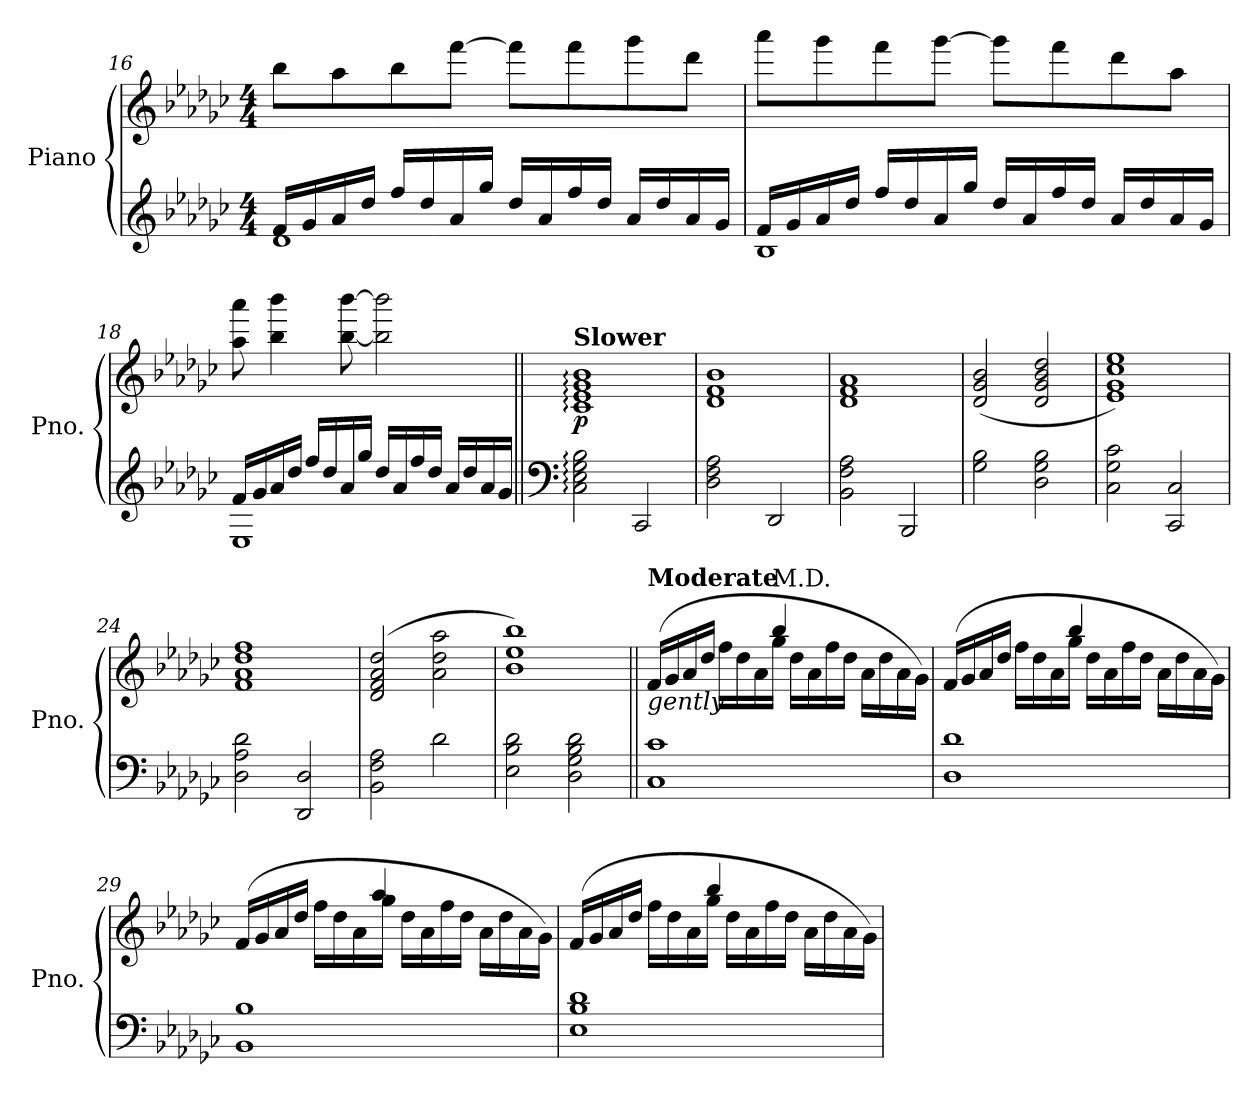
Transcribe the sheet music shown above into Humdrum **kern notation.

**kern	**kern	**dynam
*part1	*part1	*part1
*staff2	*staff1	*staff1/2
*I"Piano	*	*
*I'Pno.	*	*
*clefG2	*clefG2	*
*k[b-e-a-d-g-c-]	*k[b-e-a-d-g-c-]	*
*M4/4	*M4/4	*
=16	=16	=16
*^	*	*
16f/LL	(1d-	8bb-\L	.
16g-/	.	.	.
16a-/	.	8aa-\	.
16dd-/JJ	.	.	.
16ff/LL	.	8bb-\	.
16dd-/	.	.	.
16a-/	.	[8fff\J	.
16gg-/JJ	.	.	.
16dd-/LL	.	8fff\L]	.
16a-/	.	.	.
16ff/	.	8fff\	.
16dd-/JJ	.	.	.
16a-/LL	.	8ggg-\	.
16dd-/	.	.	.
16a-/	.	8ddd-\J	.
16g-/JJ	.	.	.
!!LO:LB:g=z
=17	=17	=17	=17
16f/LL	1B-	8aaa-\L	.
16g-/	.	.	.
16a-/	.	8ggg-\	.
16dd-/JJ	.	.	.
16ff/LL	.	8fff\	.
16dd-/	.	.	.
16a-/	.	[8ggg-\J	.
16gg-/JJ	.	.	.
16dd-/LL	.	8ggg-\L]	.
16a-/	.	.	.
16ff/	.	8fff\	.
16dd-/JJ	.	.	.
16a-/LL	.	8ddd-\	.
16dd-/	.	.	.
16a-/	.	8aa-\J	.
16g-/JJ	.	.	.
=18	=18	=18	=18
16f/LL	1E-	8aa-\ 8aaa-\	.
16g-/	.	.	.
16a-/	.	4bb-\ 4bbb-\	.
16dd-/JJ	.	.	.
16ff/LL	.	.	.
16dd-/	.	.	.
16a-/	.	[8bb-\ [8bbb-\	.
16gg-/JJ	.	.	.
16dd-/LL	.	2bb-\] 2bbb-\])	.
16a-/	.	.	.
16ff/	.	.	.
16dd-/JJ	.	.	.
16a-/LL	.	.	.
16dd-/	.	.	.
16a-/	.	.	.
16g-/JJ	.	.	.
*v	*v	*	*
!!LO:LB:g=z
=19||	=19||	=19||
*clefF4	*	*
*	*MM72	*
!	!LO:TX:a:B:t=Slower	!
!	!	!LO:DY:b
2C-\: 2E-\: 2G-\: 2B-\:	1c-: 1e-: 1g-: 1b-:	p
2CC-/	.	.
=20	=20	=20
2D-\ 2F\ 2A-\	1d- 1f 1b-	.
2DD-/	.	.
!!LO:PB:g=z
=21	=21	=21
2BB-\ 2F\ 2A-\	1d- 1f 1a-	.
2BBB-/	.	.
=22	=22	=22
2G-\ 2B-\	(>2d-/ 2g-/ 2b-/	.
2D-\ 2G-\ 2B-\	2d-/ 2g-/ 2b-/ 2dd-/	.
!!LO:LB:g=z
=23	=23	=23
2C-\ 2G-\ 2c-\	1e- 1g- 1cc- 1ee-)	.
2CC-/ 2C-/	.	.
=24	=24	=24
2D-\ 2A-\ 2d-\	1f 1a- 1dd- 1ff	.
2DD-/ 2D-/	.	.
!!LO:LB:g=z
=25	=25	=25
2BB-\ 2F\ 2A-\	(2d-/ 2f/ 2a-/ 2dd-/	.
2d-\	2a-\ 2dd-\ 2aa-\	.
=26	=26	=26
2E-\ 2B-\ 2d-\	1b- 1ee- 1bb-)	.
2D-\ 2G-\ 2B-\ 2d-\	.	.
!!LO:LB:g=z
=27||	=27||	=27||
*	*MM95	*
*	*^	*
!	!LO:TX:a:B:t=Moderate	!	!
!	!LO:TX:b:i:t=gently	!	!
1C- 1c-	(16f/LL	4ryy	.
.	16g-/	.	.
.	16a-/	.	.
.	16dd-/JJ	.	.
.	16ff\LL	8.ryy	.
.	16dd-\	.	.
.	16a-\	.	.
!	!LO:TX:a:t=M.D.	!	!
.	16gg-\JJ	4bb-/	.
.	16dd-\LL	.	.
.	16a-\	.	.
.	16ff\	.	.
.	16dd-\JJ	16ryy	.
.	16a-\LL	4ryy	.
.	16dd-\	.	.
.	16a-\	.	.
.	16g-\JJ)	.	.
=28	=28	=28	=28
1D- 1d-	(16f/LL	4ryy	.
.	16g-/	.	.
.	16a-/	.	.
.	16dd-/JJ	.	.
.	16ff\LL	8.ryy	.
.	16dd-\	.	.
.	16a-\	.	.
.	16gg-\JJ	4bb-/	.
.	16dd-\LL	.	.
.	16a-\	.	.
.	16ff\	.	.
.	16dd-\JJ	16ryy	.
.	16a-\LL	4ryy	.
.	16dd-\	.	.
.	16a-\	.	.
.	16g-\JJ)	.	.
!!LO:LB:g=z	!!
=29	=29	=29	=29
1BB- 1B-	(16f/LL	4..ryy	.
.	16g-/	.	.
.	16a-/	.	.
.	16dd-/JJ	.	.
.	16ff\LL	.	.
.	16dd-\	.	.
.	16a-\	.	.
.	16gg-\JJ	4aa-/	.
.	16dd-\LL	.	.
.	16a-\	.	.
.	16ff\	.	.
.	16dd-\JJ	16ryy	.
.	16a-\LL	4ryy	.
.	16dd-\	.	.
.	16a-\	.	.
.	16g-\JJ)	.	.
=30	=30	=30	=30
1E- 1B- 1d-	(16f/LL	4ryy	.
.	16g-/	.	.
.	16a-/	.	.
.	16dd-/JJ	.	.
.	16ff\LL	8.ryy	.
.	16dd-\	.	.
.	16a-\	.	.
.	16gg-\JJ	4bb-/	.
.	16dd-\LL	.	.
.	16a-\	.	.
.	16ff\	.	.
.	16dd-\JJ	16ryy	.
.	16a-\LL	4ryy	.
.	16dd-\	.	.
.	16a-\	.	.
.	16g-\JJ)	.	.
*	*v	*v	*
=	=	=
*-	*-	*-
